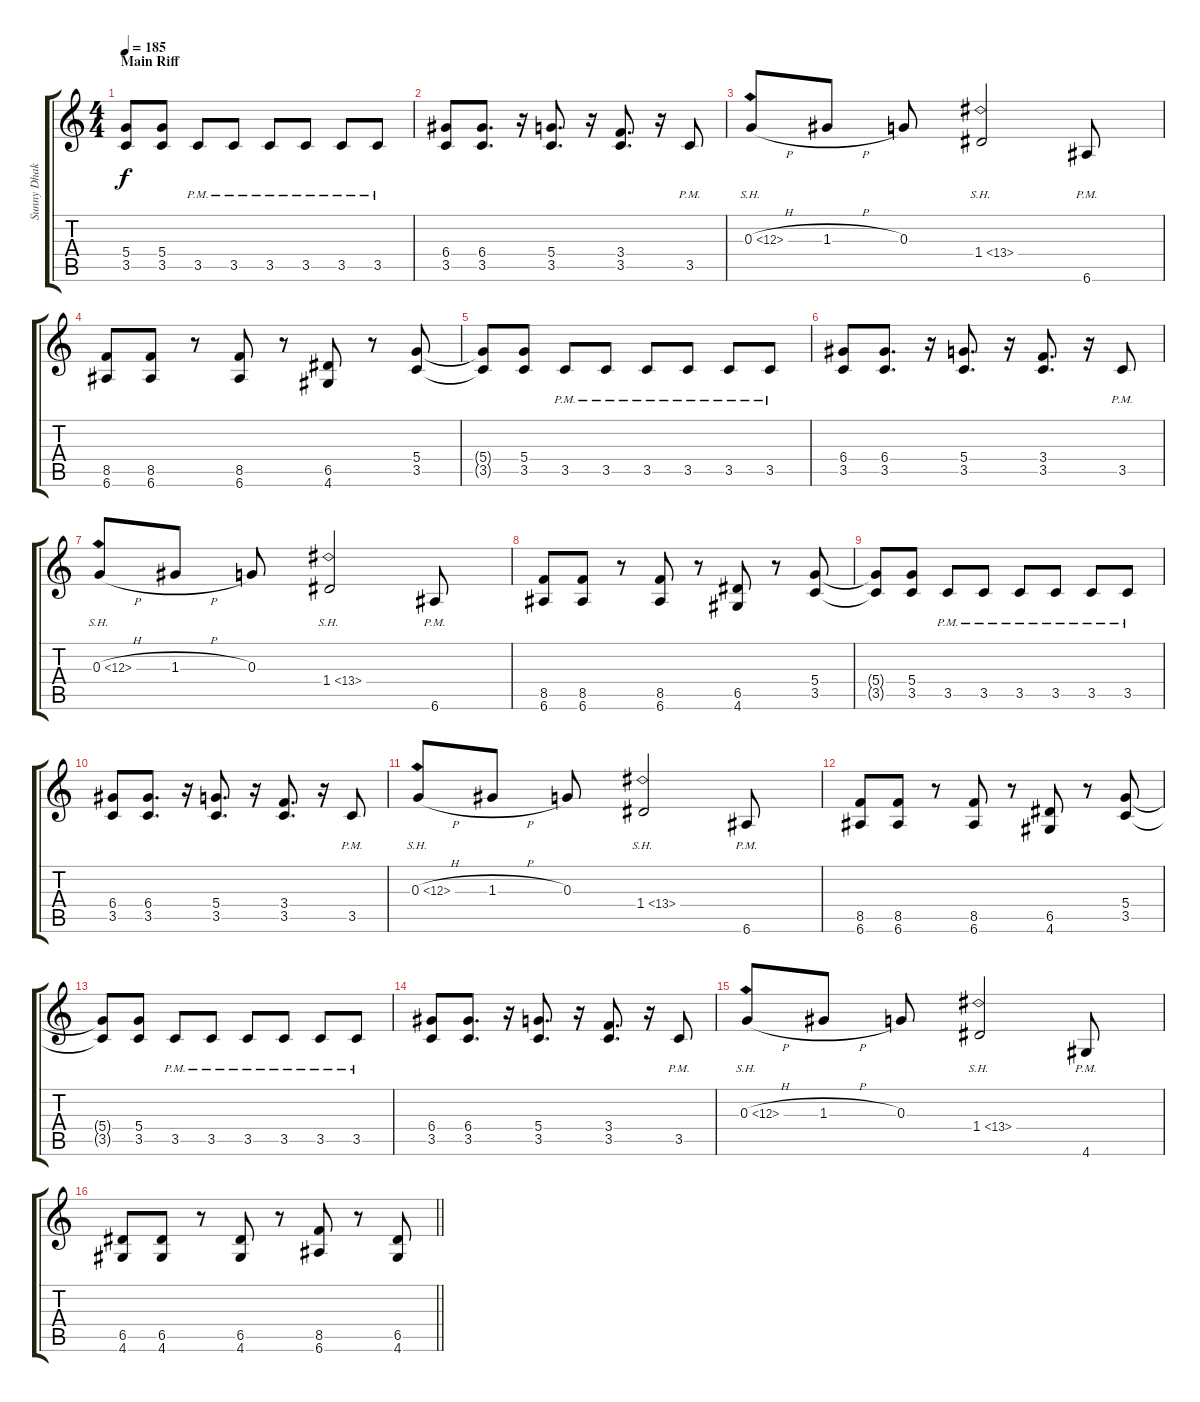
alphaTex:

\track ("Sunny Dhak" "Sunny Dhak") {instrument distortionguitar}
\staff {score tabs}
\tuning (E4 B3 G3 D3 A2 E2) {hide}
\ts (4 4)
\section ("" "Main Riff")
\tempo 185
\clef g2
\ks c
(5.4 3.5).8{dy f instrument distortionguitar} (5.4 3.5).8 3.5{pm}.8 3.5{pm}.8 3.5{pm}.8 3.5{pm}.8 3.5{pm}.8 3.5{pm}.8 |
(6.4 3.5).8 (6.4 3.5).8{d} r.16 (5.4 3.5).8{d} r.16 (3.4 3.5).8{d} r.16 3.5{pm}.8 |
0.3{sh 12 h}.8 1.3{h}.8 0.3.8 1.4{sh 12}.2 6.6{pm}.8 |
(8.5 6.6).8 (8.5 6.6).8 r.8 (8.5 6.6).8 r.8 (6.5 4.6).8 r.8 (5.4 3.5).8 |
(5.4{t} 3.5{t}).8 (5.4 3.5).8 3.5{pm}.8 3.5{pm}.8 3.5{pm}.8 3.5{pm}.8 3.5{pm}.8 3.5{pm}.8 |
(6.4 3.5).8 (6.4 3.5).8{d} r.16 (5.4 3.5).8{d} r.16 (3.4 3.5).8{d} r.16 3.5{pm}.8 |
0.3{sh 12 h}.8 1.3{h}.8 0.3.8 1.4{sh 12}.2 6.6{pm}.8 |
(8.5 6.6).8 (8.5 6.6).8 r.8 (8.5 6.6).8 r.8 (6.5 4.6).8 r.8 (5.4 3.5).8 |
(5.4{t} 3.5{t}).8 (5.4 3.5).8 3.5{pm}.8 3.5{pm}.8 3.5{pm}.8 3.5{pm}.8 3.5{pm}.8 3.5{pm}.8 |
(6.4 3.5).8 (6.4 3.5).8{d} r.16 (5.4 3.5).8{d} r.16 (3.4 3.5).8{d} r.16 3.5{pm}.8 |
0.3{sh 12 h}.8 1.3{h}.8 0.3.8 1.4{sh 12}.2 6.6{pm}.8 |
(8.5 6.6).8 (8.5 6.6).8 r.8 (8.5 6.6).8 r.8 (6.5 4.6).8 r.8 (5.4 3.5).8 |
(5.4{t} 3.5{t}).8 (5.4 3.5).8 3.5{pm}.8 3.5{pm}.8 3.5{pm}.8 3.5{pm}.8 3.5{pm}.8 3.5{pm}.8 |
(6.4 3.5).8 (6.4 3.5).8{d} r.16 (5.4 3.5).8{d} r.16 (3.4 3.5).8{d} r.16 3.5{pm}.8 |
0.3{sh 12 h}.8 1.3{h}.8 0.3.8 1.4{sh 12}.2 4.6{pm}.8 |
\barLineRight lightlight
(6.5 4.6).8 (6.5 4.6).8 r.8 (6.5 4.6).8 r.8 (8.5 6.6).8 r.8 (6.5 4.6).8
